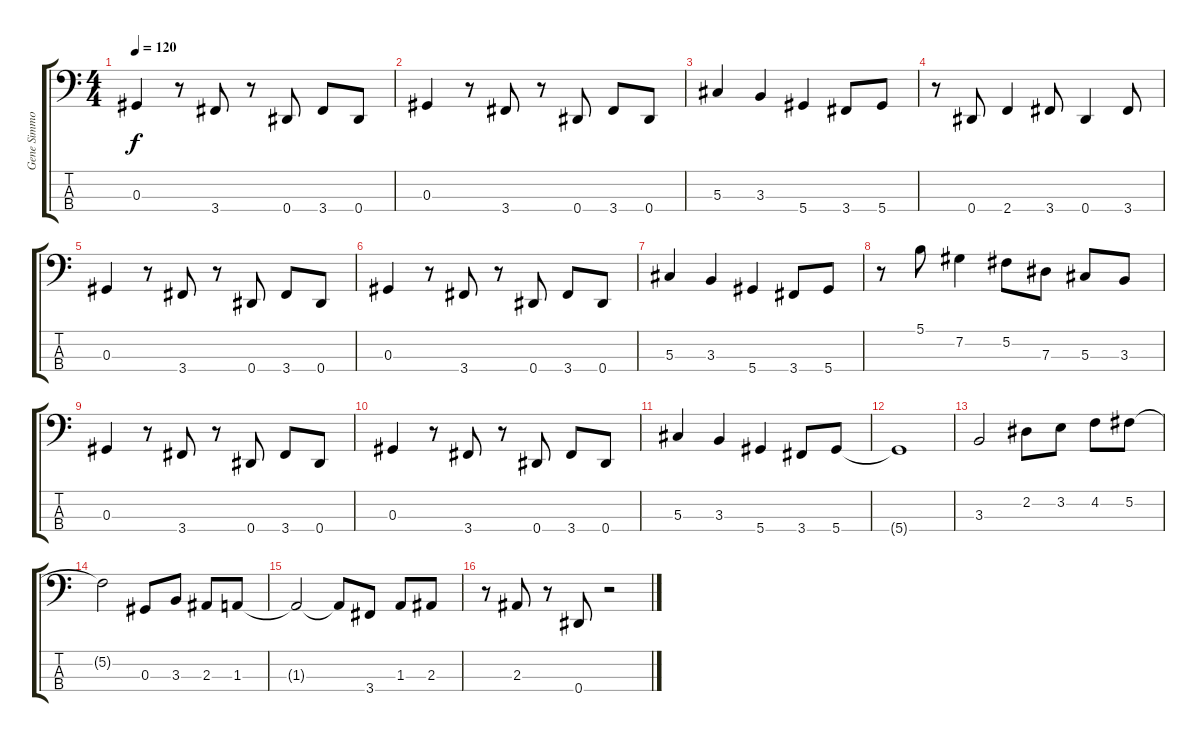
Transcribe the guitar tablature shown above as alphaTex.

\track ("Gene Simmons" "Gene Simmo") {instrument electricbasspick}
\staff {score tabs}
\tuning (Gb2 Db2 Ab1 Eb1) {hide}
\ts (4 4)
\tempo 120
\clef f4
\ks c
0.3.4{dy f} r.8 3.4.8 r.8 0.4.8 3.4.8 0.4.8 |
0.3.4 r.8 3.4.8 r.8 0.4.8 3.4.8 0.4.8 |
5.3.4 3.3.4 5.4.4 3.4.8 5.4.8 |
r.8 0.4.8 2.4.4 3.4.8 0.4.4 3.4.8 |
0.3.4 r.8 3.4.8 r.8 0.4.8 3.4.8 0.4.8 |
0.3.4 r.8 3.4.8 r.8 0.4.8 3.4.8 0.4.8 |
5.3.4 3.3.4 5.4.4 3.4.8 5.4.8 |
r.8 5.1.8 7.2.4 5.2.8 7.3.8 5.3.8 3.3.8 |
0.3.4 r.8 3.4.8 r.8 0.4.8 3.4.8 0.4.8 |
0.3.4 r.8 3.4.8 r.8 0.4.8 3.4.8 0.4.8 |
5.3.4 3.3.4 5.4.4 3.4.8 5.4.8 |
5.4{t}.1 |
3.3.2 2.2.8 3.2.8 4.2.8 5.2.8 |
5.2{t}.2 0.3.8 3.3.8 2.3.8 1.3.8 |
1.3{t}.2 1.3{t}.8 3.4.8 1.3.8 2.3.8 |
r.8 2.3.8 r.8 0.4.8 r.2
